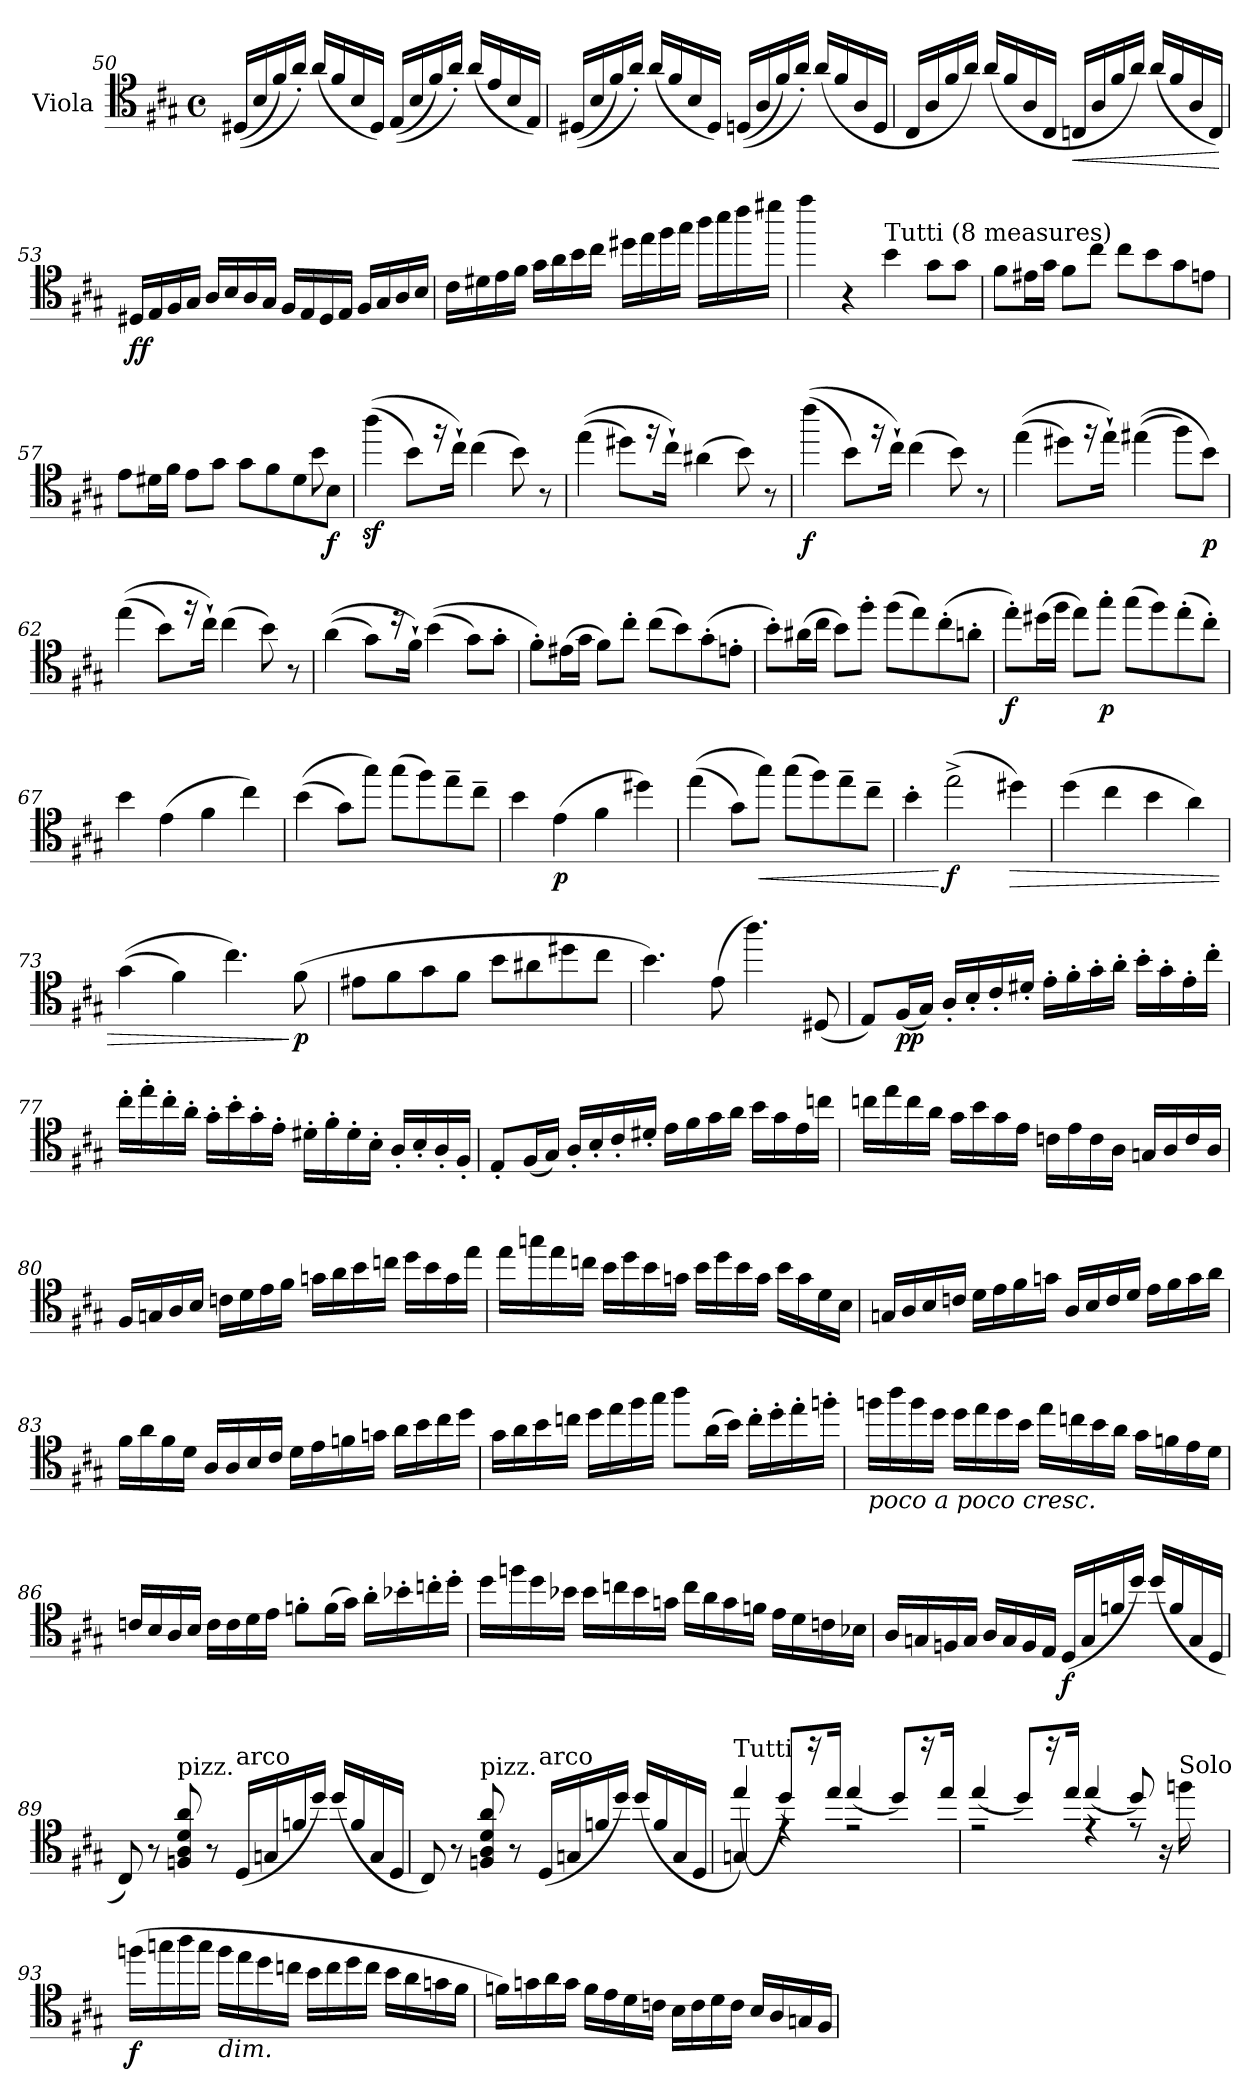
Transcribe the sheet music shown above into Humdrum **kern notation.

**kern	**dynam
*part1	*part1
*staff1	*staff1
*I"Viola	*
*I'Vla.	*
*clefC4	*
*k[f#c#g#]	*
*M4/4	*
*met(c)	*
=50	=50
(<(<16D#X/LL	.
16B/	.
16f#\)	.
16a'\JJ)	.
(<16a\LL	.
16f#\	.
16B/	.
16D#/JJ)	.
(<(<16E/LL	.
16B/	.
16f#\)	.
16a'\JJ)	.
(<16a\LL	.
16e\	.
16B/	.
16E/JJ)	.
=51	=51
(<(<16D#X/LL	.
16B/	.
16f#\)	.
16a'\JJ)	.
(<16a\LL	.
16f#\	.
16B/	.
16D#/JJ)	.
(<(<16Dn/LL	.
16A/	.
16f#\)	.
16a'\JJ)	.
(<16a\LL	.
16f#\	.
16A/	.
16D/JJ	.
=52	=52
16C#/LL	.
16A/	.
16f#\	.
16a\JJ)	.
(<16a\LL	.
16f#\	.
16A/	.
16C#/JJ	.
!	!LO:HP:b
16Cn/LL	<
16A/	.
16f#\	.
16a\JJ)	.
(<16a\LL	.
16f#\	.
16A/	.
16C/JJ)	.
.	[
=53	=53
!	!LO:DY:b
16D#X/LL	ff
16E/	.
16F#/	.
16G#/JJ	.
16A/LL	.
16B/	.
16A/	.
16G#/JJ	.
16F#/LL	.
16E/	.
16D#/	.
16E/JJ	.
16F#/LL	.
16G#/	.
16A/	.
16B/JJ	.
=54	=54
16c#\LL	.
16d#X\	.
16e\	.
16f#\JJ	.
16g#\LL	.
16a\	.
16b\	.
16cc#\JJ	.
16dd#X\LL	.
16ee\	.
16ff#\	.
16gg#\JJ	.
16aa\LL	.
16bb\	.
16ccc#\	.
16ddd#X\JJ	.
=55	=55
4eee\	.
4r	.
!LO:TX:a:t=Tutti (8 measures)	!
4b!\	.
8g#!\L	.
8g#!\J	.
=56	=56
8f#!\L	.
16e#X!\L	.
16g#!\JJ	.
8f#!\L	.
8cc#!\J	.
8cc#!\L	.
8b!\	.
8g#!\	.
8en!\J	.
=57	=57
*^	*
8e!\L	2..ryy	.
16d#X!\L	.	.
16f#!\JJ	.	.
8e!\L	.	.
8g#!\J	.	.
8g#!\L	.	.
8f#!\	.	.
8d#!\	.	.
!	!	!LO:DY:b
8B!\J	8b\	f
*v	*v	*
=58	=58
(>(>4aaz<\	.
8b\L)	.
16rff	.
16cc#`\Jk)	.
(>4cc#\	.
8b\)	.
8r	.
=59	=59
(>(>4ee\	.
8dd#X\L)	.
16rff	.
16cc#`\Jk)	.
(>4a#X\	.
8b\)	.
8r	.
=60	=60
!	!LO:DY:b
(>(>4ccc#\	f
8b\L)	.
16rff	.
16cc#`\Jk)	.
(>4cc#\	.
8b\)	.
8r	.
=61	=61
(>(>4ee\	.
8dd#X\L)	.
16rff	.
16ee`\Jk)	.
(>(>4ee#X\	.
8ff#\L)	.
!	!LO:DY:b
8b\J)	p
=62	=62
(>(>4ee\	.
8b\L)	.
16rff	.
16cc#`\Jk)	.
(>4cc#\	.
8b\)	.
8r	.
=63	=63
(>(>4a\	.
8g#\L)	.
16rdd	.
16f#`\Jk)	.
(>(>4b\	.
8g#\L)	.
8g#'\J	.
=64	=64
8f#'\L)	.
(>16e#X\L	.
16g#\JJ	.
8f#\L)	.
8cc#'\J	.
(>8cc#\L	.
8b\)	.
(>8g#'\	.
8en'\J	.
=65	=65
8b'\L)	.
(>16a#X\L	.
16cc#\JJ	.
8b\L)	.
8ff#'\J	.
(>8ff#\L	.
8ee\)	.
(>8cc#'\	.
8an'\J	.
=66	=66
!	!LO:DY:b
8ee'\L)	f
(>16dd#X\L	.
16ff#\JJ	.
8ee\L)	.
!	!LO:DY:b
8gg#'\J	p
(>8gg#\L	.
8ff#\)	.
(>8ee'\	.
8cc#'\J)	.
=67	=67
4b\	.
(>4e\	.
4f#\	.
4cc#\)	.
=68	=68
(>(>4b\	.
8g#\L)	.
8gg#\J)	.
(>8gg#\L	.
8ff#\)	.
8ee~\	.
8cc#~\J	.
=69	=69
4b\	.
!	!LO:DY:b
(>4e\	p
4f#\	.
4dd#X\)	.
=70	=70
(>(>4ee\	.
8g#\L)	.
!	!LO:HP:b
8gg#\J)	<
(>8gg#\L	.
8ff#\)	.
8ee~\	.
8cc#~\J	.
=71	=71
4b'\	.
!	!LO:DY:n=1:b
(>2ee^\	[ f
!	!LO:HP:b
4dd#X\)	>
=72	=72
(>4dd\	.
4cc#\	.
4b\	.
4a\)	.
=73	=73
(>(>4g#\	.
4f#\)	.
4.cc#\)	.
!	!LO:DY:n=1:b
(>8f#\	] p
=74	=74
8e#X\L	.
8f#\	.
8g#\	.
8f#\J	.
8b\L	.
8a#X\	.
8dd#X\	.
8cc#\J	.
=75	=75
4.b\)	.
(>8e\	.
4.aa\)	.
(<8D#X/	.
=76	=76
8E/L)	.
!	!LO:DY:b
(<16F#/L	pp
16G#/JJ)	.
16A'/LL	.
16B'/	.
16c#'\	.
16d#X'\JJ	.
16e'\LL	.
16f#'\	.
16g#'\	.
16a'\JJ	.
16b'\LL	.
16g#'\	.
16e'\	.
16cc#'\JJ	.
=77	=77
16cc#'\LL	.
16ee'\	.
16cc#'\	.
16a'\JJ	.
16g#'\LL	.
16b'\	.
16g#'\	.
16e'\JJ	.
16d#X'\LL	.
16f#'\	.
16d#'\	.
16B'/JJ	.
16A'/LL	.
16B'/	.
16A'/	.
16F#'/JJ	.
=78	=78
8E'/L	.
(<16F#/L	.
16G#/JJ)	.
16A'/LL	.
16B'/	.
16c#'\	.
16d#X'\JJ	.
16e\LL	.
16f#\	.
16g#\	.
16a\JJ	.
16b\LL	.
16g#\	.
16e\	.
16ccn\JJ	.
=79	=79
16ccn\LL	.
16ee\	.
16cc\	.
16a\JJ	.
16g#\LL	.
16b\	.
16g#\	.
16e\JJ	.
16cn\LL	.
16e\	.
16c\	.
16A/JJ	.
16Gn/LL	.
16A/	.
16c\	.
16A/JJ	.
=80	=80
16F#/LL	.
16Gn/	.
16A/	.
16B/JJ	.
16cn\LL	.
16d\	.
16e\	.
16f#\JJ	.
16gn\LL	.
16a\	.
16b\	.
16ccn\JJ	.
16dd\LL	.
16b\	.
16g\	.
16ee\JJ	.
=81	=81
16ee\LL	.
16ggn\	.
16ee\	.
16ccn\JJ	.
16b\LL	.
16dd\	.
16b\	.
16gn\JJ	.
16b\LL	.
16dd\	.
16b\	.
16g\JJ	.
16b\LL	.
16g\	.
16d\	.
16B/JJ	.
=82	=82
16Gn/LL	.
16A/	.
16B/	.
16cn\JJ	.
16d\LL	.
16e\	.
16f#\	.
16gn\JJ	.
16A/LL	.
16B/	.
16c\	.
16d\JJ	.
16e\LL	.
16f#\	.
16g\	.
16a\JJ	.
=83	=83
16f#\LL	.
16a\	.
16f#\	.
16d\JJ	.
16A/LL	.
16A/	.
16B/	.
16c#\JJ	.
16d\LL	.
16e\	.
16fn\	.
16gn\JJ	.
16a\LL	.
16b\	.
16cc#\	.
16dd\JJ	.
=84	=84
16g#\LL	.
16a\	.
16b\	.
16ccn\JJ	.
16dd\LL	.
16ee\	.
16ff#\	.
16gg#\JJ	.
8aa\L	.
(>16a\L	.
16b\JJ)	.
16cc'\LL	.
16dd'\	.
16ee'\	.
16ffn'\JJ	.
=85	=85
!LO:TX:b:i:t=poco a poco cresc.	!
16ffn\LL	.
16aa\	.
16ff\	.
16dd\JJ	.
16dd\LL	.
16ee\	.
16dd\	.
16b\JJ	.
16ee\LL	.
16ccn\	.
16b\	.
16a\JJ	.
16g#\LL	.
16fn\	.
16e\	.
16d\JJ	.
=86	=86
16cn\LL	.
16B/	.
16A/	.
16B/JJ	.
16c\LL	.
16c\	.
16d\	.
16e\JJ	.
8fn'\L	.
(>16f\L	.
16g#\JJ)	.
16a'\LL	.
16b-X'\	.
16ccn'\	.
16dd'\JJ	.
=87	=87
16dd\LL	.
16ffn\	.
16dd\	.
16b-X\JJ	.
16b-\LL	.
16ccn\	.
16b-\	.
16gn\JJ	.
16cc\LL	.
16a\	.
16g\	.
16fn\JJ	.
16e\LL	.
16d\	.
16cn\	.
16B-X/JJ	.
=88	=88
16A/LL	.
16Gn/	.
16Fn/	.
16G/JJ	.
16A/LL	.
16G/	.
16F/	.
16E/JJ	.
!	!LO:DY:b
(<16D/LL	f
16G/	.
16fn\	.
16dd\JJ)	.
(<16dd\LL	.
16f\	.
16G/	.
16D/JJ	.
=89	=89
8C#/)	.
8r	.
!LO:TX:a:t=pizz.	!
8Fn/ 8A/ 8d\ 8a\	.
8r	.
!LO:TX:a:t=arco	!
(<16D/LL	.
16Gn/	.
16fn\	.
16dd\JJ)	.
(<16dd\LL	.
16f\	.
16G/	.
16D/JJ	.
=90	=90
8C#/)	.
8r	.
!LO:TX:a:t=pizz.	!
8Fn/ 8A/ 8d\ 8a\	.
8r	.
!LO:TX:a:t=arco	!
(<16D/LL	.
16Gn/	.
16fn\	.
16dd\JJ)	.
(<16dd\LL	.
16f\	.
16G/	.
16D/JJ	.
=91	=91
*^	*
!LO:TX:a:t=Tutti	!	!
4Gn/)	(>4ee!/	.
4re	8dd!/L)	.
.	16rggg	.
.	16ee!/Jk	.
2re	(>4ee!/	.
.	8dd!/L)	.
.	16rggg	.
.	16ee!/Jk	.
=92	=92	=92
2re	(>4ee!/	.
.	8dd!/L)	.
.	16rggg	.
.	16ee!/Jk	.
4re	(>4ee!/	.
8re	8dd!/)	.
16r	8ryy	.
!LO:TX:a:t=Solo	!	!
16ffn\	.	.
*v	*v	*
=93	=93
!	!LO:DY:b
(>16ffn\LL	f
16ggn\	.
16aa\	.
16gg\JJ	.
!LO:TX:b:i:t=dim.	!
16ff\LL	.
16ee\	.
16dd\	.
16ccn\JJ	.
16b\LL	.
16cc\	.
16dd\	.
16cc\JJ	.
16b\LL	.
16a\	.
16gn\	.
16f#\JJ	.
=94	=94
16fn\LL)	.
16gn\	.
16a\	.
16g\JJ	.
16f\LL	.
16e\	.
16d\	.
16cn\JJ	.
16B/LL	.
16c\	.
16d\	.
16c\JJ	.
16B/LL	.
16A/	.
16Gn/	.
16F#/JJ	.
=	=
*-	*-
